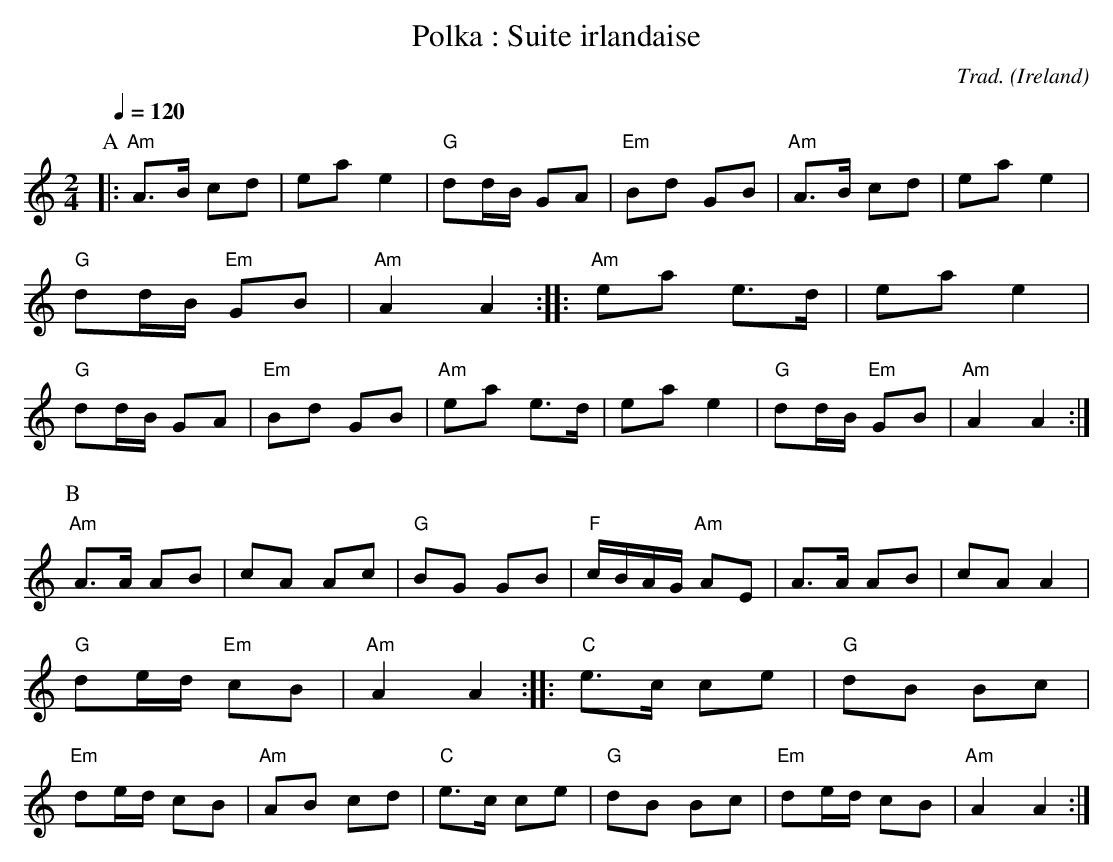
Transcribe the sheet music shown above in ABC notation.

X:1
T:Polka : Suite irlandaise
C:Trad.
O:Ireland
M:2/4
L:1/8
Q:1/4=120
K:C
P:A
|: "Am"A>B cd | ea e2 | "G"dd/2B/2 GA | "Em"Bd GB |\
 "Am"A>B cd | ea e2 | "G"dd/2B/2 "Em"GB | "Am"A2 A2 ::\
 "Am"ea e>d | ea e2 | "G"dd/2B/2 GA | "Em"Bd GB |\
 "Am"ea e>d | ea e2 | "G"dd/2B/2 "Em"GB | "Am"A2 A2 :|
%%vskip 1
P:B
"Am"A>A AB | cA Ac | "G"BG GB | "F"c/B/A/G/ "Am"AE |\
A>A AB | cA A2 |"G"de/d/ "Em"cB | "Am"A2 A2 ::\
"C"e>c ce | "G"dB Bc | "Em"de/d/ cB | "Am"AB cd |\
"C"e>c ce | "G"dB Bc | "Em"de/d/ cB | "Am" A2 A2 :|
